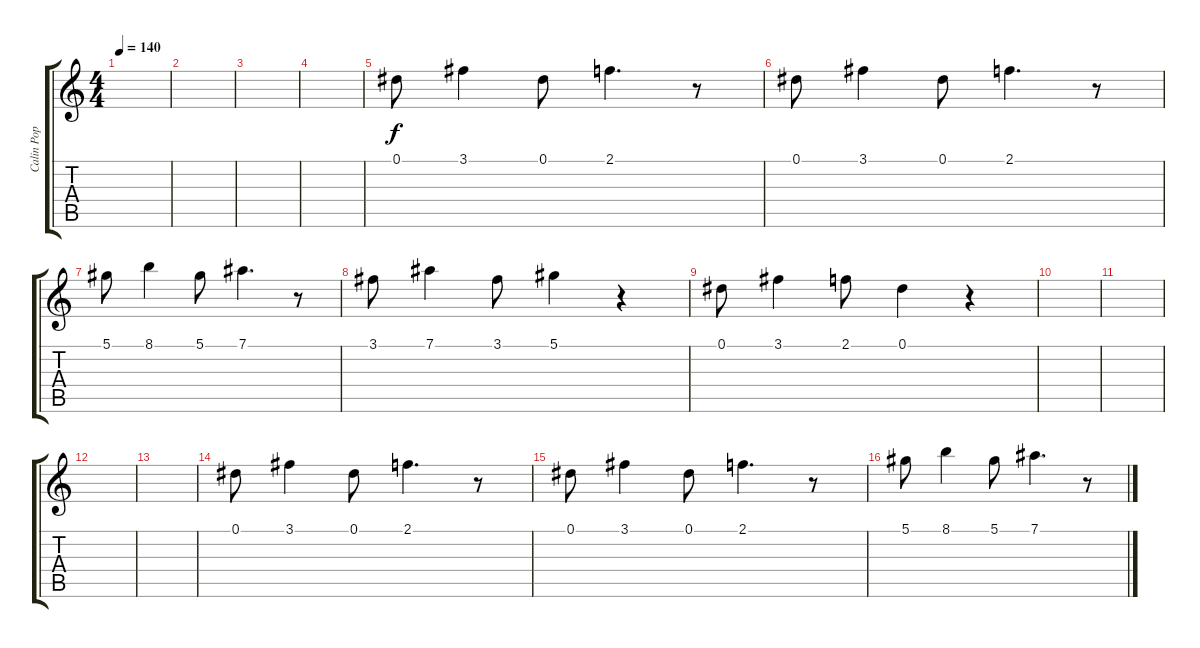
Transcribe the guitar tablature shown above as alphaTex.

\track ("Calin Pop" "Calin Pop") {instrument distortionguitar}
\staff {score tabs}
\tuning (Eb4 Bb3 Gb3 Db3 Ab2 Eb2) {hide}
\ts (4 4)
\tempo 140
\clef g2
\ks c
|
|
|
|
0.1.8 3.1.4 0.1.8 2.1.4{d} r.8 |
0.1.8 3.1.4 0.1.8 2.1.4{d} r.8 |
5.1.8 8.1.4 5.1.8 7.1.4{d} r.8 |
3.1.8 7.1.4 3.1.8 5.1.4 r.4 |
0.1.8 3.1.4 2.1.8 0.1.4 r.4 |
|
|
|
|
0.1.8 3.1.4 0.1.8 2.1.4{d} r.8 |
0.1.8 3.1.4 0.1.8 2.1.4{d} r.8 |
5.1.8 8.1.4 5.1.8 7.1.4{d} r.8
